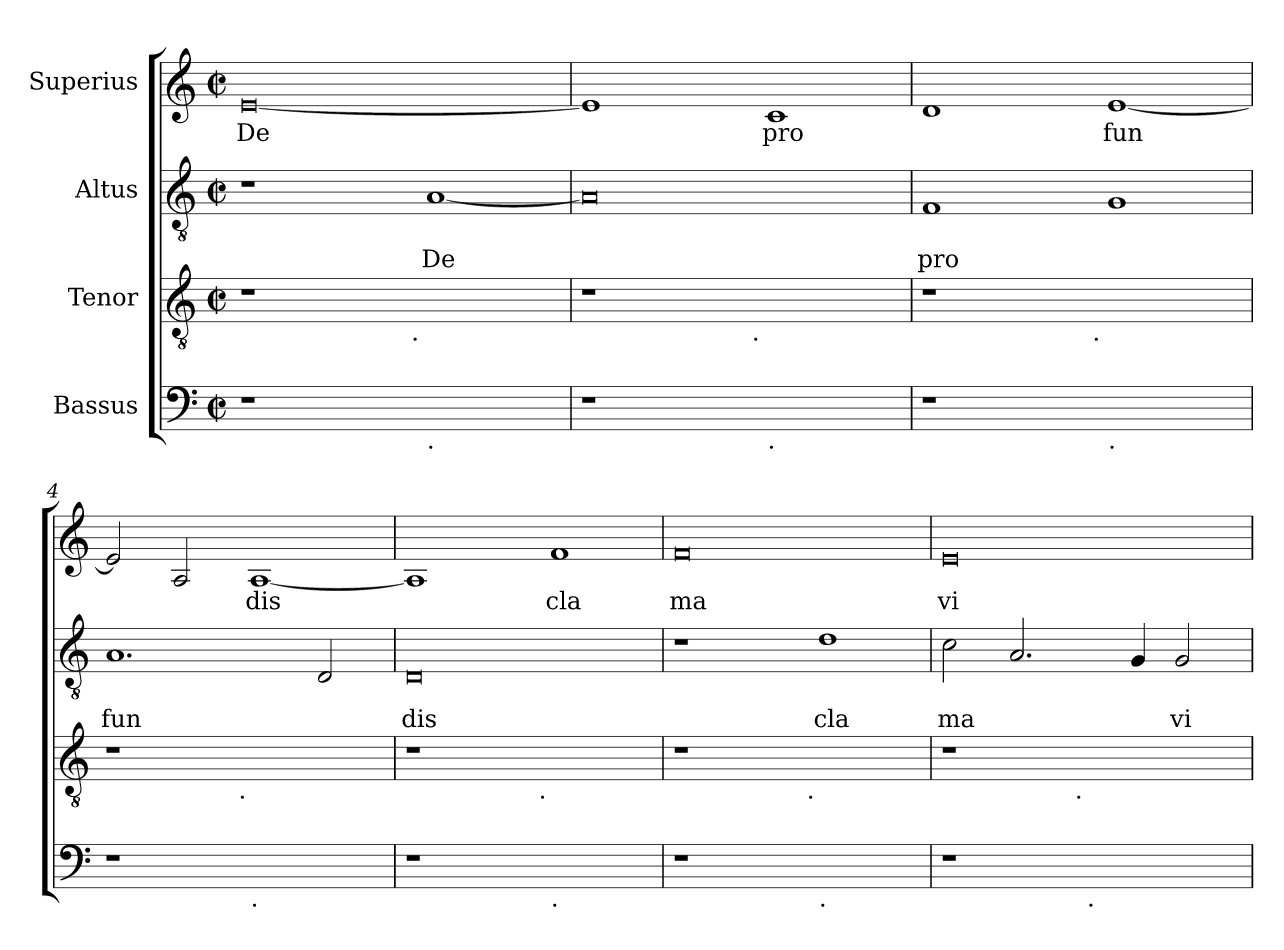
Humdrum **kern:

**kern	**kern	**kern	**text	**text	**kern	**text
*part4	*part3	*part2	*part2	*part2	*part1	*part1
*staff4	*staff3	*staff2	*staff2	*staff2	*staff1	*staff1
*I"Bassus	*I"Tenor	*I"Altus	*	*	*I"Superius	*
*clefF4	*clefGv2	*clefGv2	*	*	*clefG2	*
*k[]	*k[]	*k[]	*	*	*k[]	*
*C:	*C:	*C:	*	*	*C:	*
*M2/2	*M2/2	*M2/2	*	*	*M2/2	*
*met(c|)	*met(c|)	*met(c|)	*	*	*met(c|)	*
=1	=1	=1	=1	=1	=1	=1
!	!	!	!	!	!	!LO:LY:b
*	*^	*	*	*	*	*
1r	1r	2ryy	1r	.	.	[<0e	De
.	.	4...ryy	.	.	.	.	.
!	!	!LO:TX:b:t=.	!	!	!	!	!
.	.	1ryy	.	.	.	.	.
!LO:TX:b:t=.	!	!	!	!	!	!	!
!	!	!	!	!	!LO:LY:b	!	!
1ryy	1ryy	.	[<1A	.	De	.	.
.	.	32ryy	.	.	.	.	.
=2	=2	=2	=2	=2	=2	=2	=2
1r	1r	2ryy	0A]	.	.	1e]	.
.	.	4...ryy	.	.	.	.	.
!	!	!LO:TX:b:t=.	!	!	!	!	!
.	.	1ryy	.	.	.	.	.
!LO:TX:b:t=.	!	!	!	!	!	!	!
!	!	!	!	!	!	!	!LO:LY:b
1ryy	1ryy	.	.	.	.	1c	pro
.	.	32ryy	.	.	.	.	.
=3	=3	=3	=3	=3	=3	=3	=3
!	!	!	!	!	!LO:LY:b	!	!
1r	1r	2ryy	1F	.	pro	1d	.
.	.	4...ryy	.	.	.	.	.
!	!	!LO:TX:b:t=.	!	!	!	!	!
.	.	1ryy	.	.	.	.	.
!LO:TX:b:t=.	!	!	!	!	!	!	!
!	!	!	!	!	!	!	!LO:LY:b
1ryy	1ryy	.	1G	.	.	[<1e	fun
.	.	32ryy	.	.	.	.	.
=4	=4	=4	=4	=4	=4	=4	=4
!	!	!	!	!	!LO:LY:b	!	!
1r	1r	2ryy	1.A	.	fun	2e/]	.
.	.	4...ryy	.	.	.	2A/	.
!	!	!LO:TX:b:t=.	!	!	!	!	!
.	.	1ryy	.	.	.	.	.
!LO:TX:b:t=.	!	!	!	!	!	!	!
!	!	!	!	!	!	!	!LO:LY:b
1ryy	1ryy	.	.	.	.	[<1A	dis
.	.	.	2D/	.	.	.	.
.	.	32ryy	.	.	.	.	.
=5	=5	=5	=5	=5	=5	=5	=5
!	!	!	!	!	!LO:LY:b	!	!
1r	1r	2ryy	0D	.	dis	1A]	.
.	.	4...ryy	.	.	.	.	.
!	!	!LO:TX:b:t=.	!	!	!	!	!
.	.	1ryy	.	.	.	.	.
!LO:TX:b:t=.	!	!	!	!	!	!	!
!	!	!	!	!	!	!	!LO:LY:b
1ryy	1ryy	.	.	.	.	1f	cla
.	.	32ryy	.	.	.	.	.
=6	=6	=6	=6	=6	=6	=6	=6
!	!	!	!	!	!	!	!LO:LY:b
1r	1r	2ryy	1r	.	.	0f	ma
.	.	4...ryy	.	.	.	.	.
!	!	!LO:TX:b:t=.	!	!	!	!	!
.	.	1ryy	.	.	.	.	.
!LO:TX:b:t=.	!	!	!	!	!	!	!
!	!	!	!	!	!LO:LY:b	!	!
1ryy	1ryy	.	1d	.	cla	.	.
.	.	32ryy	.	.	.	.	.
=7	=7	=7	=7	=7	=7	=7	=7
!	!	!	!	!	!LO:LY:b	!	!LO:LY:b
1r	1r	2ryy	2c\	.	ma	0e	vi
.	.	4...ryy	2.A/	.	.	.	.
!	!	!LO:TX:b:t=.	!	!	!	!	!
.	.	1ryy	.	.	.	.	.
!LO:TX:b:t=.	!	!	!	!	!	!	!
1ryy	1ryy	.	.	.	.	.	.
.	.	.	4G/	.	.	.	.
!	!	!	!	!	!LO:LY:b	!	!
.	.	.	2G/	.	vi	.	.
.	.	32ryy	.	.	.	.	.
*	*v	*v	*	*	*	*	*
=	=	=	=	=	=	=
*-	*-	*-	*-	*-	*-	*-
